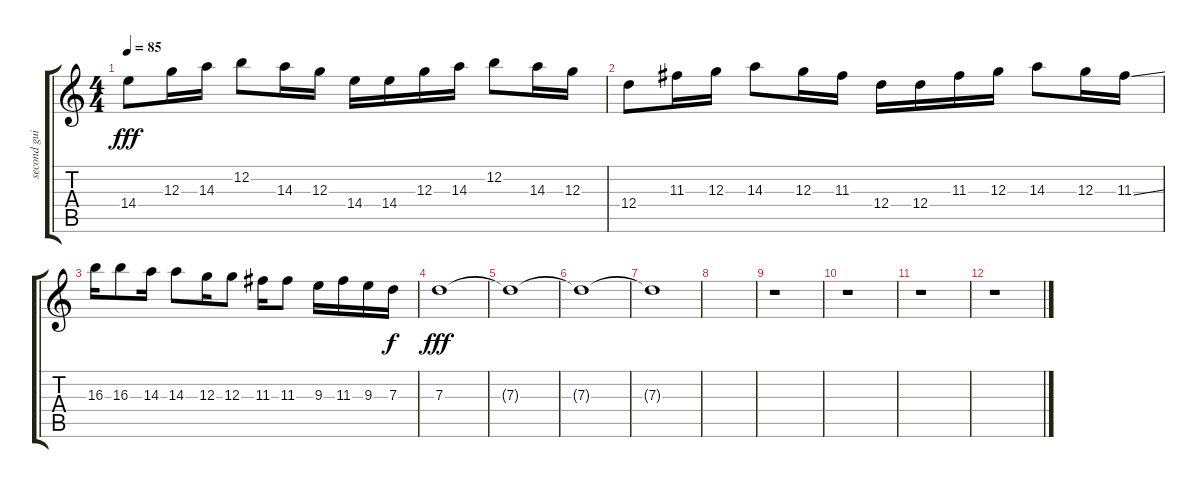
\track ("second guitar" "second gui") {instrument overdrivenguitar}
\staff {score tabs}
\tuning (E4 B3 G3 D3 A2 E2) {hide}
\ts (4 4)
\tempo 85
\clef g2
\ks c
14.4.8{dy fff} 12.3.16 14.3.16 12.2.8 14.3.16 12.3.16 14.4.16 14.4.16 12.3.16 14.3.16 12.2.8 14.3.16 12.3.16 |
12.4.8 11.3.16 12.3.16 14.3.8 12.3.16 11.3.16 12.4.16 12.4.16 11.3.16 12.3.16 14.3.8 12.3.16 11.3{ss}.16 |
16.3.16 16.3.8 14.3.16 14.3.8 12.3.16 12.3.8 11.3.16 11.3.8 9.3.16 11.3.16 9.3.16 7.3.16{dy f} |
7.3.1{dy fff} |
7.3{t}.1 |
7.3{t}.1 |
7.3{t}.1 |
|
r.1 |
r.1 |
r.1 |
r.1
